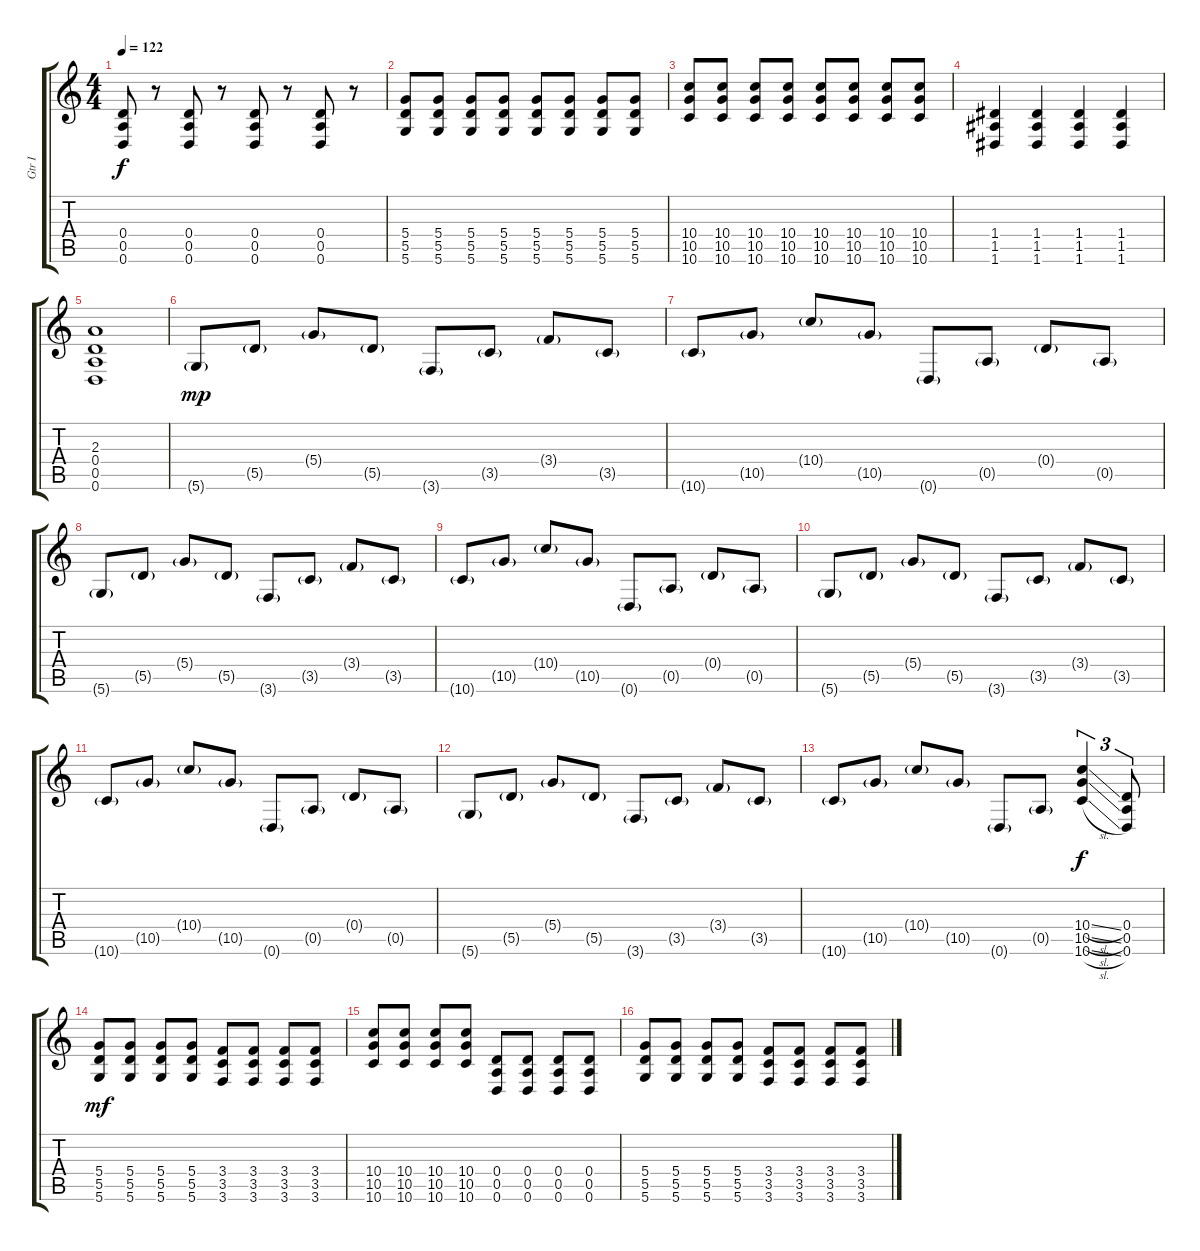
\track ("Gtr I" "Gtr I") {instrument overdrivenguitar}
\staff {score tabs}
\tuning (E4 B3 G3 D3 A2 D2) {hide}
\ts (4 4)
\tempo 122
\clef g2
\ks c
(0.4 0.5 0.6).8{dy f} r.8 (0.4 0.5 0.6).8 r.8 (0.4 0.5 0.6).8 r.8 (0.4 0.5 0.6).8 r.8 |
(5.4 5.5 5.6).8 (5.4 5.5 5.6).8 (5.4 5.5 5.6).8 (5.4 5.5 5.6).8 (5.4 5.5 5.6).8 (5.4 5.5 5.6).8 (5.4 5.5 5.6).8 (5.4 5.5 5.6).8 |
(10.4 10.5 10.6).8 (10.4 10.5 10.6).8 (10.4 10.5 10.6).8 (10.4 10.5 10.6).8 (10.4 10.5 10.6).8 (10.4 10.5 10.6).8 (10.4 10.5 10.6).8 (10.4 10.5 10.6).8 |
(1.4 1.5 1.6).4 (1.4 1.5 1.6).4 (1.4 1.5 1.6).4 (1.4 1.5 1.6).4 |
(2.3 0.4 0.5 0.6).1 |
5.6{g}.8{dy mp} 5.5{g}.8 5.4{g}.8 5.5{g}.8 3.6{g}.8 3.5{g}.8 3.4{g}.8 3.5{g}.8 |
10.6{g}.8 10.5{g}.8 10.4{g}.8 10.5{g}.8 0.6{g}.8 0.5{g}.8 0.4{g}.8 0.5{g}.8 |
5.6{g}.8 5.5{g}.8 5.4{g}.8 5.5{g}.8 3.6{g}.8 3.5{g}.8 3.4{g}.8 3.5{g}.8 |
10.6{g}.8 10.5{g}.8 10.4{g}.8 10.5{g}.8 0.6{g}.8 0.5{g}.8 0.4{g}.8 0.5{g}.8 |
5.6{g}.8 5.5{g}.8 5.4{g}.8 5.5{g}.8 3.6{g}.8 3.5{g}.8 3.4{g}.8 3.5{g}.8 |
10.6{g}.8 10.5{g}.8 10.4{g}.8 10.5{g}.8 0.6{g}.8 0.5{g}.8 0.4{g}.8 0.5{g}.8 |
5.6{g}.8 5.5{g}.8 5.4{g}.8 5.5{g}.8 3.6{g}.8 3.5{g}.8 3.4{g}.8 3.5{g}.8 |
10.6{g}.8 10.5{g}.8 10.4{g}.8 10.5{g}.8 0.6{g}.8 0.5{g}.8 (10.4{sl} 10.5{sl} 10.6{sl}).4{tu (3 2) dy f} (0.4 0.5 0.6).8{tu (3 2)} |
(5.4 5.5 5.6).8{dy mf} (5.4 5.5 5.6).8 (5.4 5.5 5.6).8 (5.4 5.5 5.6).8 (3.4 3.5 3.6).8 (3.4 3.5 3.6).8 (3.4 3.5 3.6).8 (3.4 3.5 3.6).8 |
(10.4 10.5 10.6).8 (10.4 10.5 10.6).8 (10.4 10.5 10.6).8 (10.4 10.5 10.6).8 (0.4 0.5 0.6).8 (0.4 0.5 0.6).8 (0.4 0.5 0.6).8 (0.4 0.5 0.6).8 |
(5.4 5.5 5.6).8 (5.4 5.5 5.6).8 (5.4 5.5 5.6).8 (5.4 5.5 5.6).8 (3.4 3.5 3.6).8 (3.4 3.5 3.6).8 (3.4 3.5 3.6).8 (3.4 3.5 3.6).8
